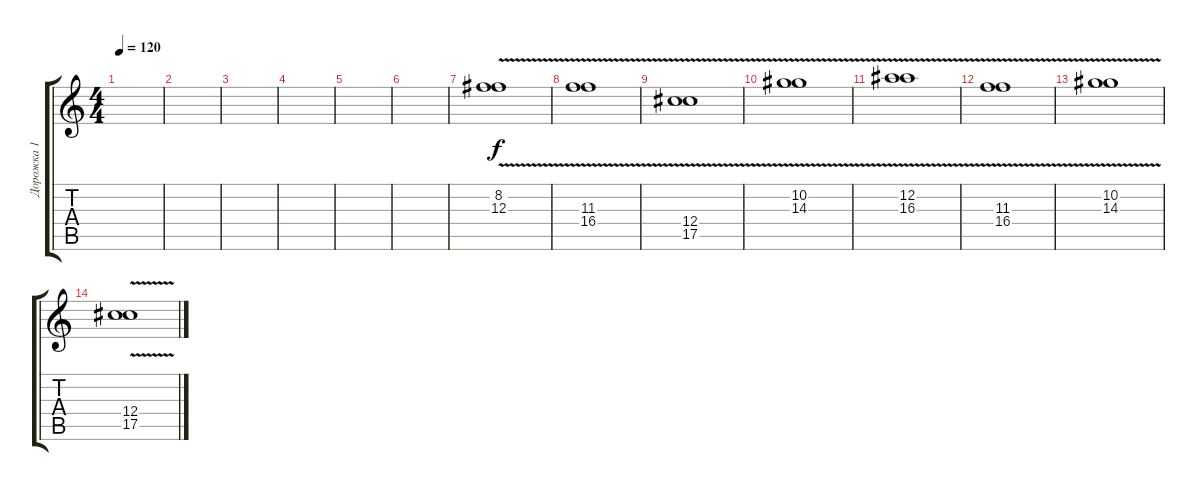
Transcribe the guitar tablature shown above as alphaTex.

\track ("Дорожка 1" "Дорожка 1") {instrument overdrivenguitar}
\staff {score tabs}
\tuning (Eb4 Bb3 Gb3 Db3 Ab2 Eb2) {hide}
\ts (4 4)
\tempo 120
\clef g2
\ks c
|
|
|
|
|
|
(8.2{v} 12.3{v}).1 |
(11.3{v} 16.4{v}).1 |
(12.4{v} 17.5{v}).1 |
(10.2{v} 14.3{v}).1 |
(12.2{v} 16.3{v}).1 |
(11.3{v} 16.4{v}).1 |
(10.2{v} 14.3{v}).1 |
(12.4{v} 17.5{v}).1
